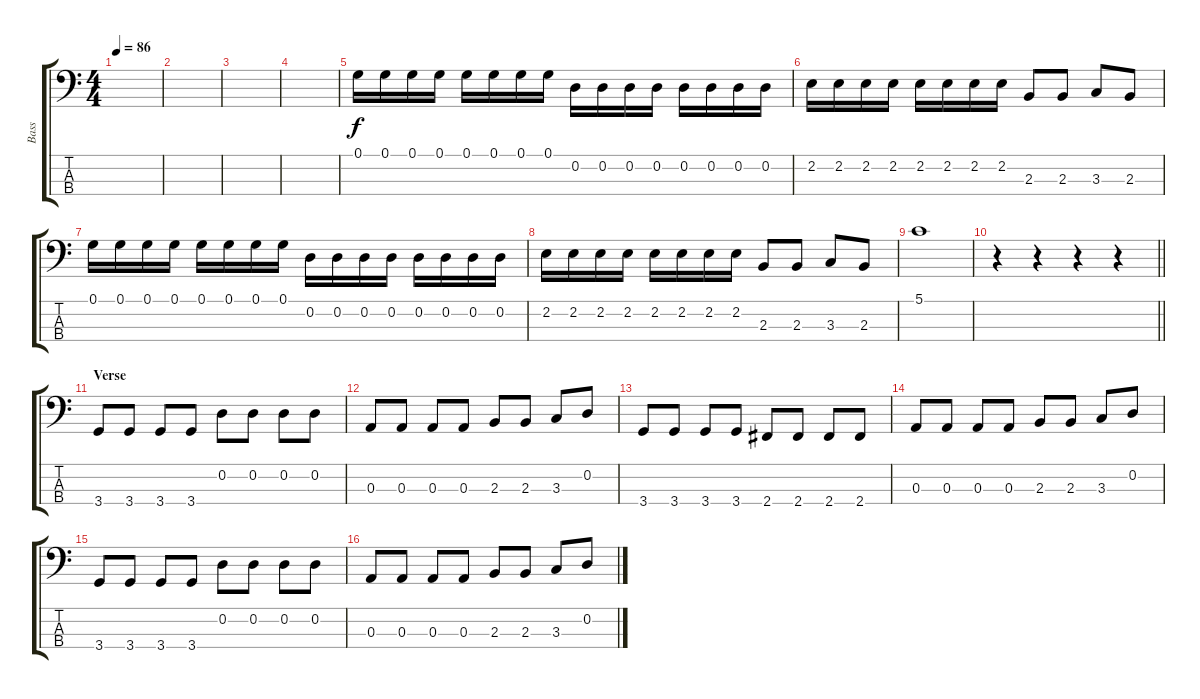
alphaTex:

\track ("Bass" "Bass") {instrument electricbasspick}
\staff {score tabs}
\tuning (G2 D2 A1 E1) {hide}
\ts (4 4)
\tempo 86
\clef f4
\ks c
|
|
|
|
0.1.16 0.1.16 0.1.16 0.1.16 0.1.16 0.1.16 0.1.16 0.1.16 0.2.16 0.2.16 0.2.16 0.2.16 0.2.16 0.2.16 0.2.16 0.2.16 |
2.2.16 2.2.16 2.2.16 2.2.16 2.2.16 2.2.16 2.2.16 2.2.16 2.3.8 2.3.8 3.3.8 2.3.8 |
0.1.16 0.1.16 0.1.16 0.1.16 0.1.16 0.1.16 0.1.16 0.1.16 0.2.16 0.2.16 0.2.16 0.2.16 0.2.16 0.2.16 0.2.16 0.2.16 |
2.2.16 2.2.16 2.2.16 2.2.16 2.2.16 2.2.16 2.2.16 2.2.16 2.3.8 2.3.8 3.3.8 2.3.8 |
5.1.1 |
\barLineRight lightlight
r.4 r.4 r.4 r.4 |
\section ("" "Verse")
3.4.8 3.4.8 3.4.8 3.4.8 0.2.8 0.2.8 0.2.8 0.2.8 |
0.3.8 0.3.8 0.3.8 0.3.8 2.3.8 2.3.8 3.3.8 0.2.8 |
3.4.8 3.4.8 3.4.8 3.4.8 2.4.8 2.4.8 2.4.8 2.4.8 |
0.3.8 0.3.8 0.3.8 0.3.8 2.3.8 2.3.8 3.3.8 0.2.8 |
3.4.8 3.4.8 3.4.8 3.4.8 0.2.8 0.2.8 0.2.8 0.2.8 |
0.3.8 0.3.8 0.3.8 0.3.8 2.3.8 2.3.8 3.3.8 0.2.8
